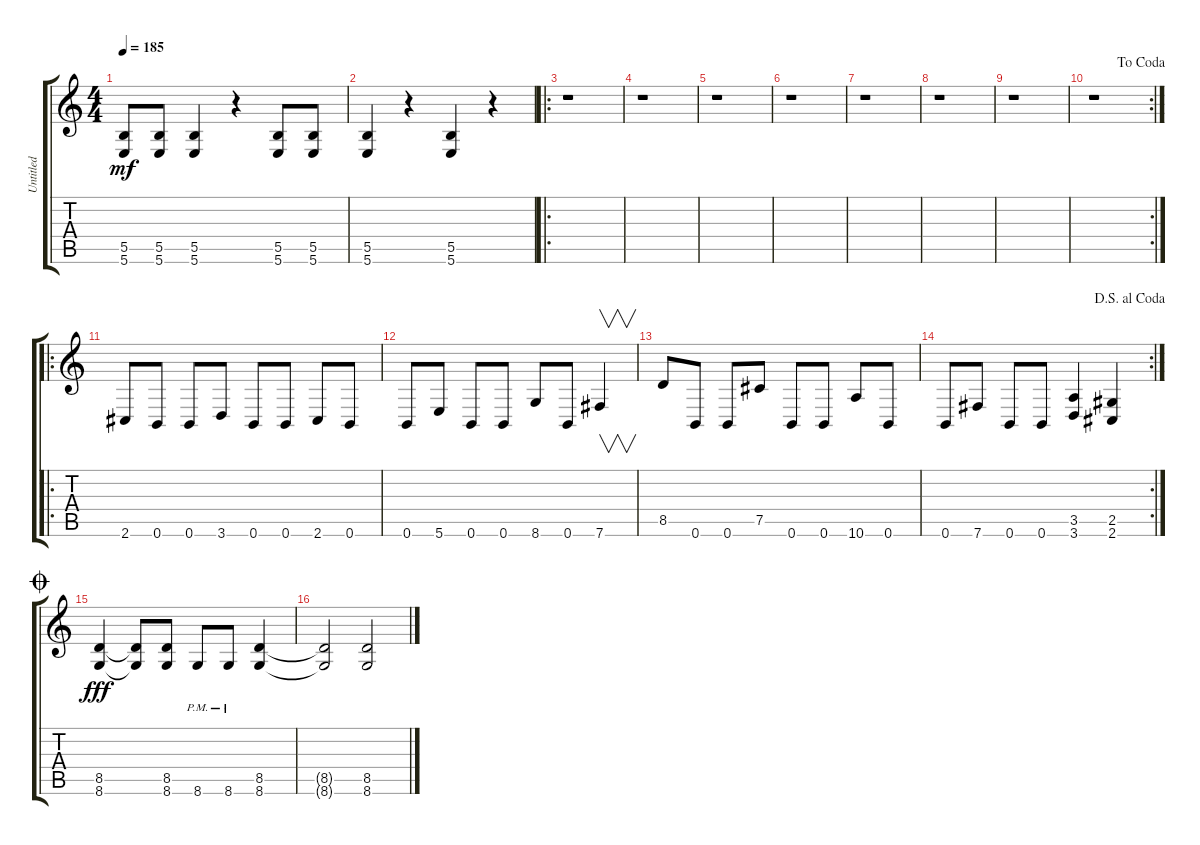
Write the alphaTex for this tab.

\track ("Untitled" "Untitled") {instrument distortionguitar}
\staff {score tabs}
\tuning (Db4 Ab3 E3 B2 Gb2 B1) {hide}
\ts (4 4)
\tempo 185
\clef g2
\ks c
(5.5 5.6).8{dy mf} (5.5 5.6).8 (5.5 5.6).4 r.4 (5.5 5.6).8 (5.5 5.6).8 |
(5.5 5.6).4 r.4 (5.5 5.6).4 r.4 |
\ro
r.1 |
r.1 |
r.1 |
r.1 |
r.1 |
r.1 |
r.1 |
\rc 2
\jump dacoda
r.1 |
\ro
2.6.8 0.6.8 0.6.8 3.6.8 0.6.8 0.6.8 2.6.8 0.6.8 |
0.6.8 5.6.8 0.6.8 0.6.8 8.6.8 0.6.8 7.6.4{v} |
8.5.8 0.6.8 0.6.8 7.5.8 0.6.8 0.6.8 10.6.8 0.6.8 |
\rc 2
\jump dalsegnoalcoda
0.6.8 7.6.8 0.6.8 0.6.8 (3.5 3.6).4 (2.5 2.6).4 |
\jump coda
(8.5 8.6).4{dy fff} (8.5{t} 8.6{t}).8 (8.5 8.6).8 8.6{pm}.8 8.6{pm}.8 (8.5 8.6).4 |
(8.5{t} 8.6{t}).2 (8.5 8.6).2
